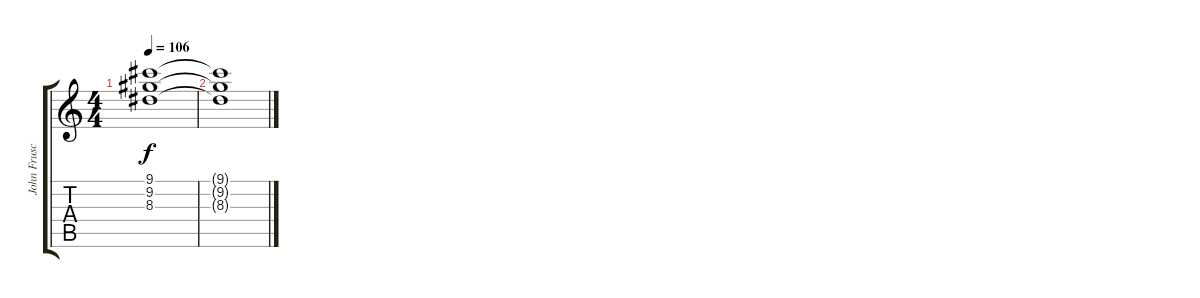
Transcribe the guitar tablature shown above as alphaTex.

\track ("John Frusciante - Guitar" "John Frusc") {instrument electricguitarclean}
\staff {score tabs}
\tuning (E4 B3 G3 D3 A2 E2) {hide}
\ts (4 4)
\tempo 106
\clef g2
\ks c
(9.1{t} 9.2{t} 8.3{t}).1{dy f} |
(9.1{t} 9.2{t} 8.3{t}).1
